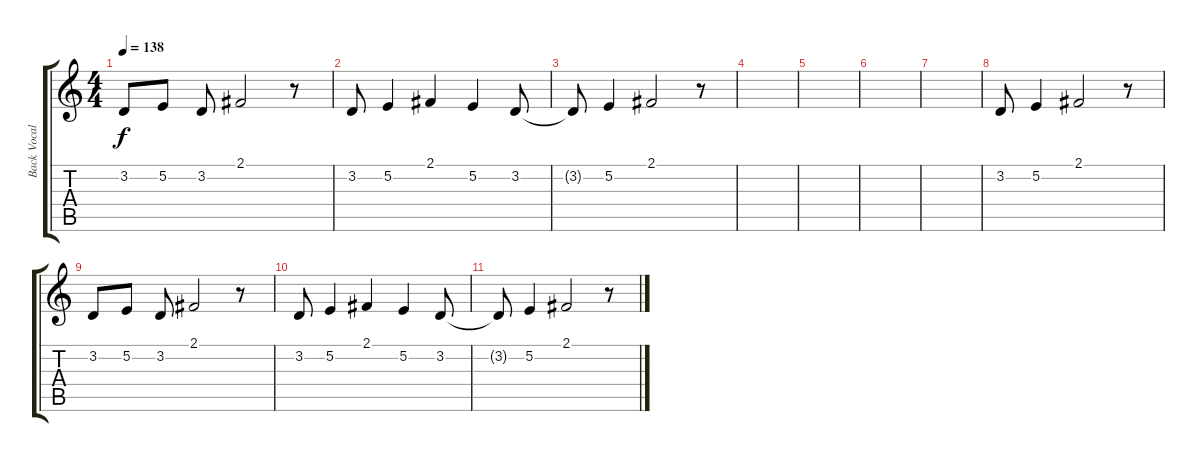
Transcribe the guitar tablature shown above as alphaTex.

\track ("Back Vocals" "Back Vocal") {instrument tenorsax}
\staff {score tabs}
\tuning (E4 B3 G3 D3 A2 E2) {hide}
\ts (4 4)
\tempo 138
\clef g2
\ks c
3.2.8{dy f} 5.2.8 3.2.8 2.1.2 r.8 |
3.2.8 5.2.4 2.1.4 5.2.4 3.2.8 |
3.2{t}.8 5.2.4 2.1.2 r.8 |
|
|
|
|
3.2.8 5.2.4 2.1.2 r.8 |
3.2.8 5.2.8 3.2.8 2.1.2 r.8 |
3.2.8 5.2.4 2.1.4 5.2.4 3.2.8 |
3.2{t}.8 5.2.4 2.1.2 r.8
